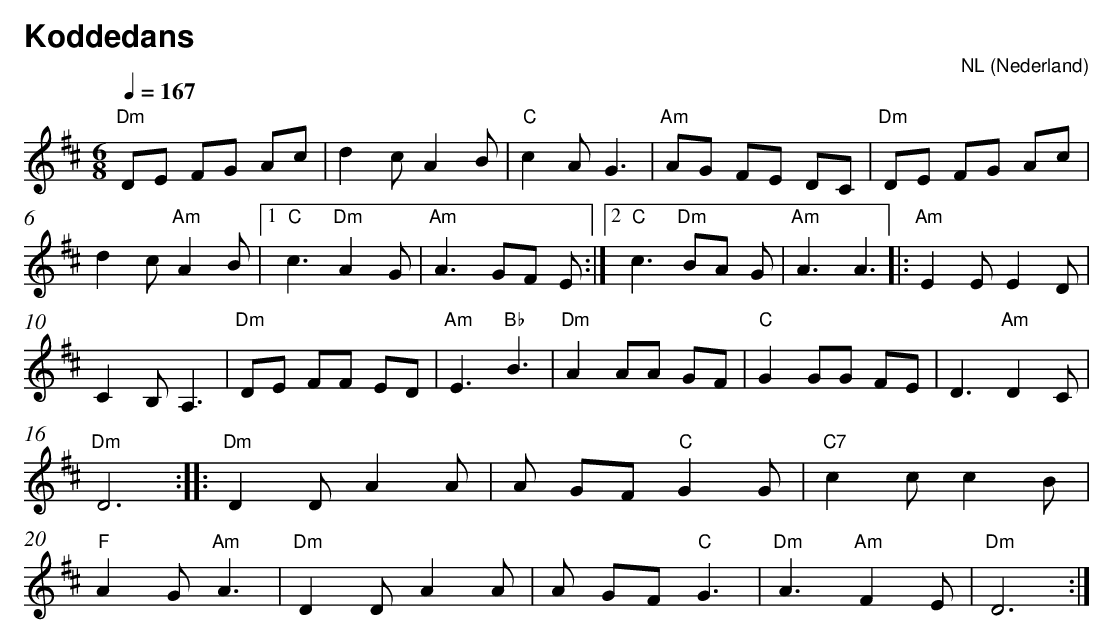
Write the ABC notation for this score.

X:1
T:Koddedans
C:NL
O:Nederland
M:6/8
L:1/8
Q:1/4=167
K:D
V:1 clef=treble
"Dm" DE FG Ac |d2 cA2 B|"C" c2 AG3 |"Am" AG FE DC |
"Dm" DE FG Ac |d2 c"Am" A2 B|1 "C" c3 "Dm" A2 G|"Am" A3 GF E:|2
"C" c3 "Dm" BA G|"Am" A3 A3 || |:"Am" E2 EE2 D|C2 B,A,3 |
"Dm" DE FF ED |"Am" E3 "Bb" B3  |"Dm" A2 AA GF |"C" G2 GG FE |
D3 "Am" D2 C|"Dm" D6  :| |:"Dm" D2 DA2 A|A GF "C" G2 G|
"C7" c2 cc2 B|"F" A2 G"Am" A3  |"Dm" D2 DA2 A|A GF "C" G3 |
"Dm" A3 "Am" F2 E|"Dm" D6 :|
